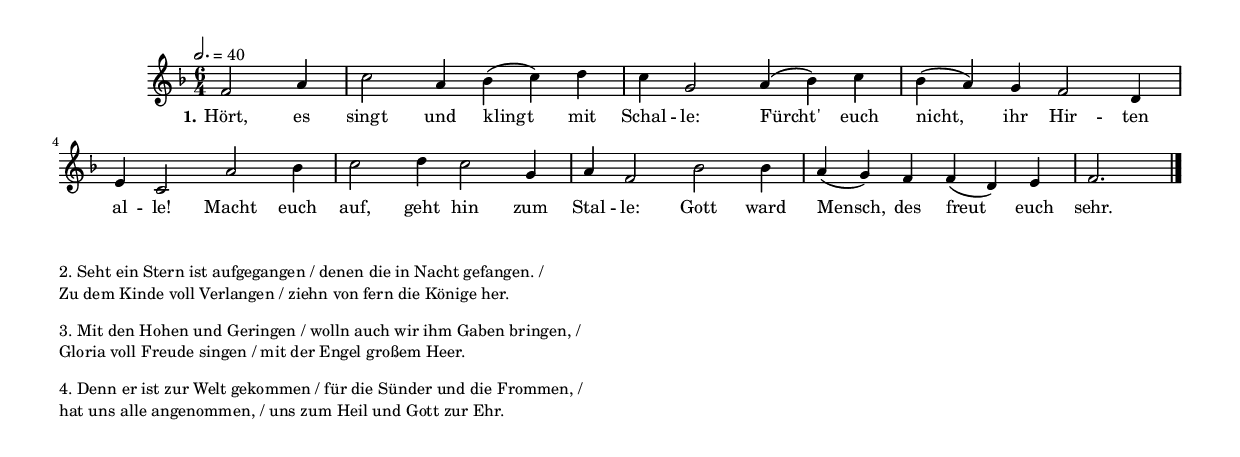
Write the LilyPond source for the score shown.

\version "2.24.3"
\include "global.ly"
KeyandTime = {
    \time 6/4
  %Tonart
  \key f \major
  \tempo 2. = 40
}
Melodie = \relative c'' { \set Staff.midiInstrument = #"choir aahs"

  \partial 2.
  f,2 a4 c2 a4 b( c) d c g2 a4( b) c b( a) g f2 d4 e c2
  a' b4 c2 d4 c2 g4 a f2 b b4 a( g) f f( d) e f2.\bar "|."
}

ersteStrophe = \lyricmode {
  \set stanza = "1."
  Hört, es singt und klingt mit Schal -- le: Fürcht' euch nicht, ihr Hir -- ten al -- le!
  Macht euch auf, geht hin zum Stal -- le: Gott ward Mensch, des freut euch sehr.
}

zweiteStrophe = "
2. Seht ein Stern ist aufgegangen / denen die in Nacht gefangen. /

Zu dem Kinde voll Verlangen / ziehn von fern die Könige her."

dritteStrophe = "
3. Mit den Hohen und Geringen / wolln auch wir ihm Gaben bringen, /

Gloria voll Freude singen / mit der Engel großem Heer."

vierteStrophe = "
4. Denn er ist zur Welt gekommen / für die Sünder und die Frommen, /

hat uns alle angenommen, / uns zum Heil und Gott zur Ehr."

\bookpart {
  \score {
    \new ChoirStaff = "firstStaff"
    <<
      \new Voice = "Melodie" {
        \KeyandTime
        \Melodie
        \addlyrics { \ersteStrophe }
      }
    >>
    \layout{}
    \midi {}
  }
  \markup { 
    \column {
      \vspace #1
      \wordwrap-string \zweiteStrophe 

      \vspace #1
      \wordwrap-string \dritteStrophe 

      \vspace #1
      \wordwrap-string \vierteStrophe 
    }
  }

}  